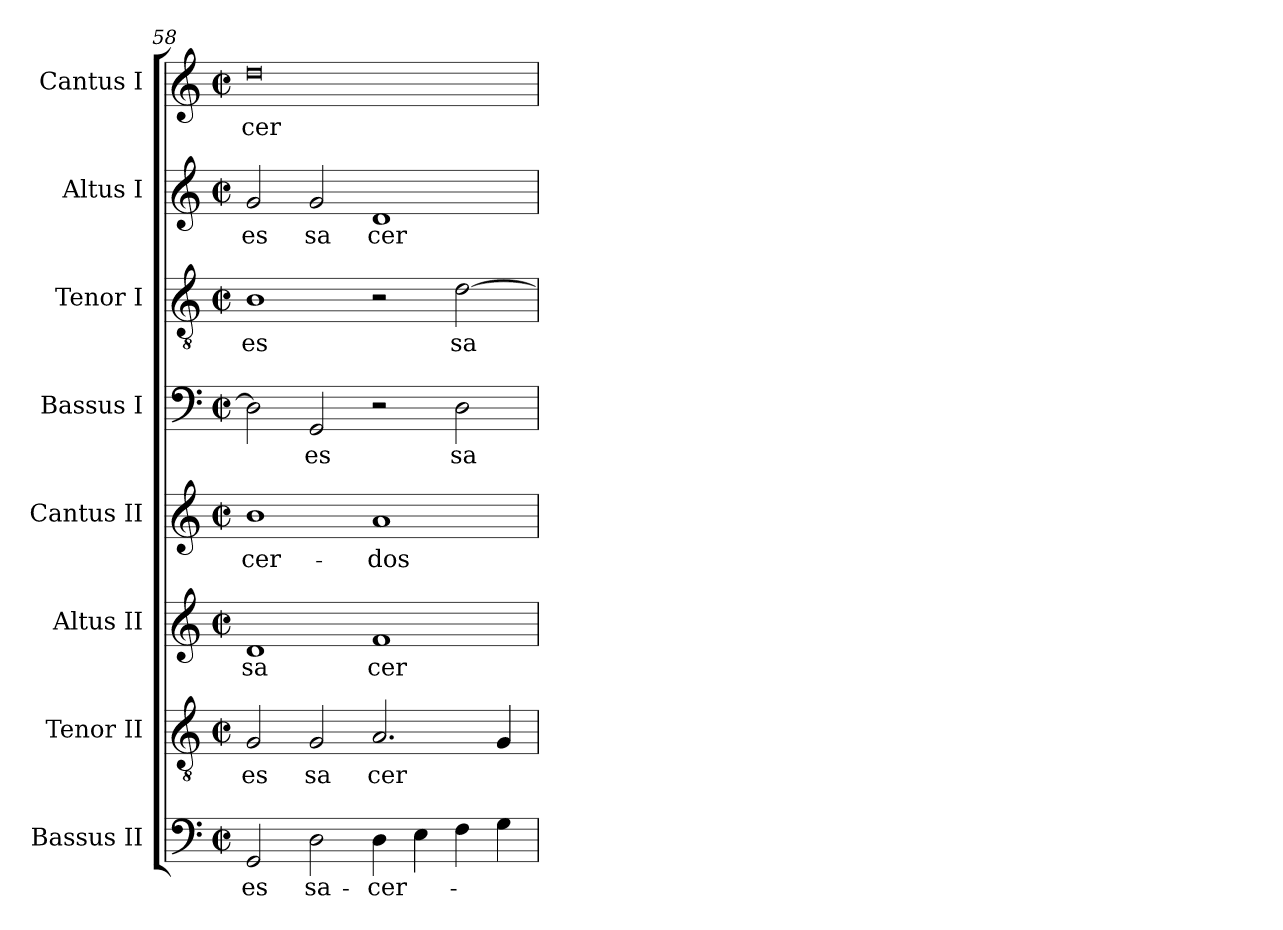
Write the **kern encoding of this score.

**kern	**text	**kern	**text	**kern	**text	**kern	**text	**kern	**text	**kern	**text	**kern	**text	**kern	**text
*part8	*part8	*part7	*part7	*part6	*part6	*part5	*part5	*part4	*part4	*part3	*part3	*part2	*part2	*part1	*part1
*staff8	*staff8	*staff7	*staff7	*staff6	*staff6	*staff5	*staff5	*staff4	*staff4	*staff3	*staff3	*staff2	*staff2	*staff1	*staff1
*I"Bassus II	*	*I"Tenor II	*	*I"Altus II	*	*I"Cantus II	*	*I"Bassus I	*	*I"Tenor I	*	*I"Altus I	*	*I"Cantus I	*
*clefF4	*	*clefGv2	*	*clefG2	*	*clefG2	*	*clefF4	*	*clefGv2	*	*clefG2	*	*clefG2	*
*M2/2	*	*M2/2	*	*M2/2	*	*M2/2	*	*M2/2	*	*M2/2	*	*M2/2	*	*M2/2	*
*met(c|)	*	*met(c|)	*	*met(c|)	*	*met(c|)	*	*met(c|)	*	*met(c|)	*	*met(c|)	*	*met(c|)	*
=58	=58	=58	=58	=58	=58	=58	=58	=58	=58	=58	=58	=58	=58	=58	=58
!	!LO:LY:b:cj	!	!LO:LY:b:cj	!	!LO:LY:b:cj	!	!LO:LY:b:cj	!	!	!	!LO:LY:b:cj	!	!LO:LY:b:cj	!	!LO:LY:b:cj
2GG/	-es	2G/	es	1d	sa	1b	-cer-	2D\]	.	1B	es	2g/	es	0dd	-cer-
!	!LO:LY:b:cj	!	!LO:LY:b:cj	!	!	!	!	!	!LO:LY:b:cj	!	!	!	!LO:LY:b:cj	!	!
2D\	sa-	2G/	sa	.	.	.	.	2GG/	es	.	.	2g/	sa	.	.
!	!LO:LY:b	!	!LO:LY:b	!	!LO:LY:b:cj	!	!LO:LY:b:cj	!	!	!	!	!	!LO:LY:b:cj	!	!
4D\	-cer-	2.A/	cer	1f	cer	1a	-dos	2r	.	2r	.	1d	cer	.	.
4E\	.	.	.	.	.	.	.	.	.	.	.	.	.	.	.
!	!	!	!	!	!	!	!	!	!LO:LY:b:cj	!	!LO:LY:b:cj	!	!	!	!
4F\	.	.	.	.	.	.	.	2D\	sa-	[>2d\	sa	.	.	.	.
4G\	.	4G/	.	.	.	.	.	.	.	.	.	.	.	.	.
=	=	=	=	=	=	=	=	=	=	=	=	=	=	=	=
*-	*-	*-	*-	*-	*-	*-	*-	*-	*-	*-	*-	*-	*-	*-	*-
